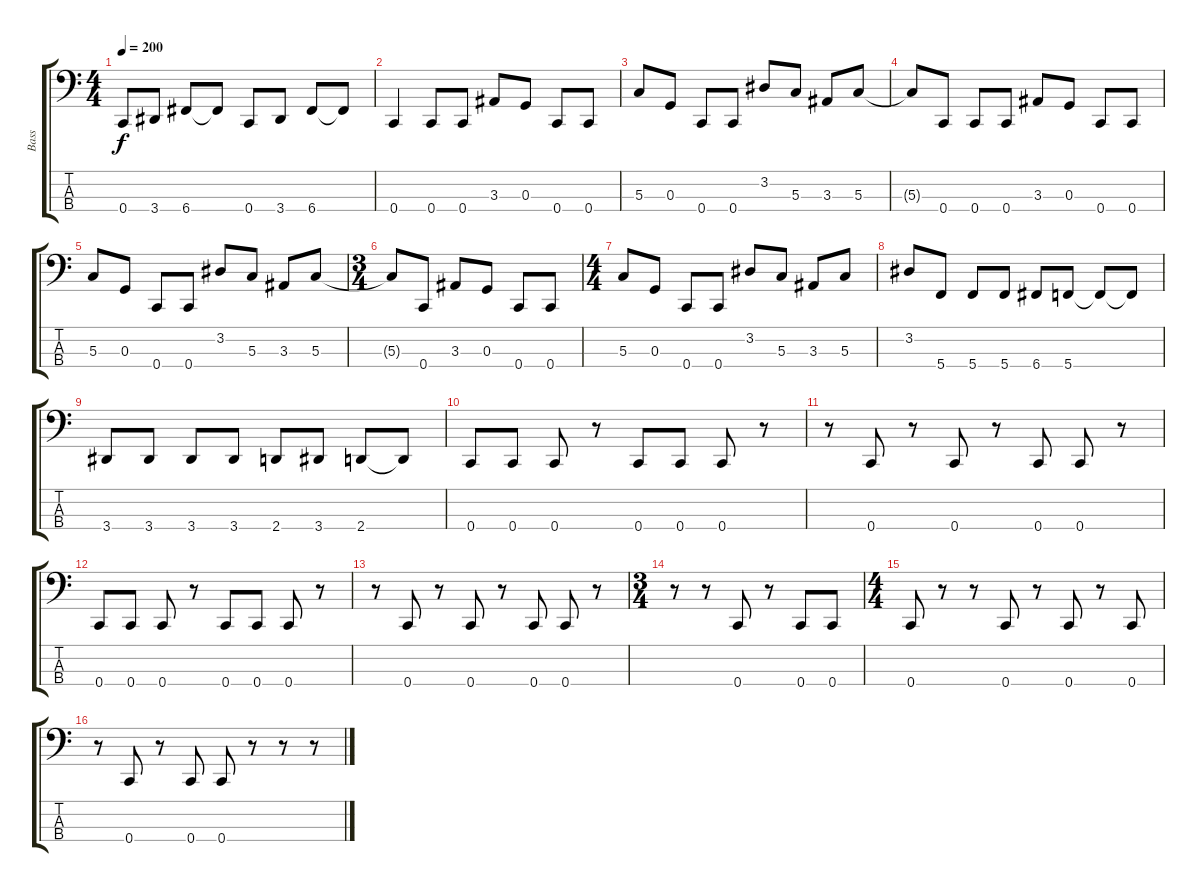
\track ("Bass" "Bass") {instrument electricbasspick bank 255}
\staff {score tabs}
\tuning (F2 C2 G1 C1) {hide}
\ts (4 4)
\tempo 200
\clef f4
\ks c
0.4.8{dy f} 3.4.8 6.4.8 6.4{t}.8 0.4.8 3.4.8 6.4.8 6.4{t}.8 |
0.4.4 0.4.8 0.4.8 3.3.8 0.3.8 0.4.8 0.4.8 |
5.3.8 0.3.8 0.4.8 0.4.8 3.2.8 5.3.8 3.3.8 5.3.8 |
5.3{t}.8 0.4.8 0.4.8 0.4.8 3.3.8 0.3.8 0.4.8 0.4.8 |
5.3.8 0.3.8 0.4.8 0.4.8 3.2.8 5.3.8 3.3.8 5.3.8 |
\ts (3 4)
5.3{t}.8 0.4.8 3.3.8 0.3.8 0.4.8 0.4.8 |
\ts (4 4)
5.3.8 0.3.8 0.4.8 0.4.8 3.2.8 5.3.8 3.3.8 5.3.8 |
3.2.8 5.4.8 5.4.8 5.4.8 6.4.8 5.4.8 5.4{t}.8 5.4{t}.8 |
3.4.8 3.4.8 3.4.8 3.4.8 2.4.8 3.4.8 2.4.8 2.4{t}.8 |
0.4.8 0.4.8 0.4.8 r.8 0.4.8 0.4.8 0.4.8 r.8 |
r.8 0.4.8 r.8 0.4.8 r.8 0.4.8 0.4.8 r.8 |
0.4.8 0.4.8 0.4.8 r.8 0.4.8 0.4.8 0.4.8 r.8 |
r.8 0.4.8 r.8 0.4.8 r.8 0.4.8 0.4.8 r.8 |
\ts (3 4)
r.8 r.8 0.4.8 r.8 0.4.8 0.4.8 |
\ts (4 4)
0.4.8 r.8 r.8 0.4.8 r.8 0.4.8 r.8 0.4.8 |
r.8 0.4.8 r.8 0.4.8 0.4.8 r.8 r.8 r.8
